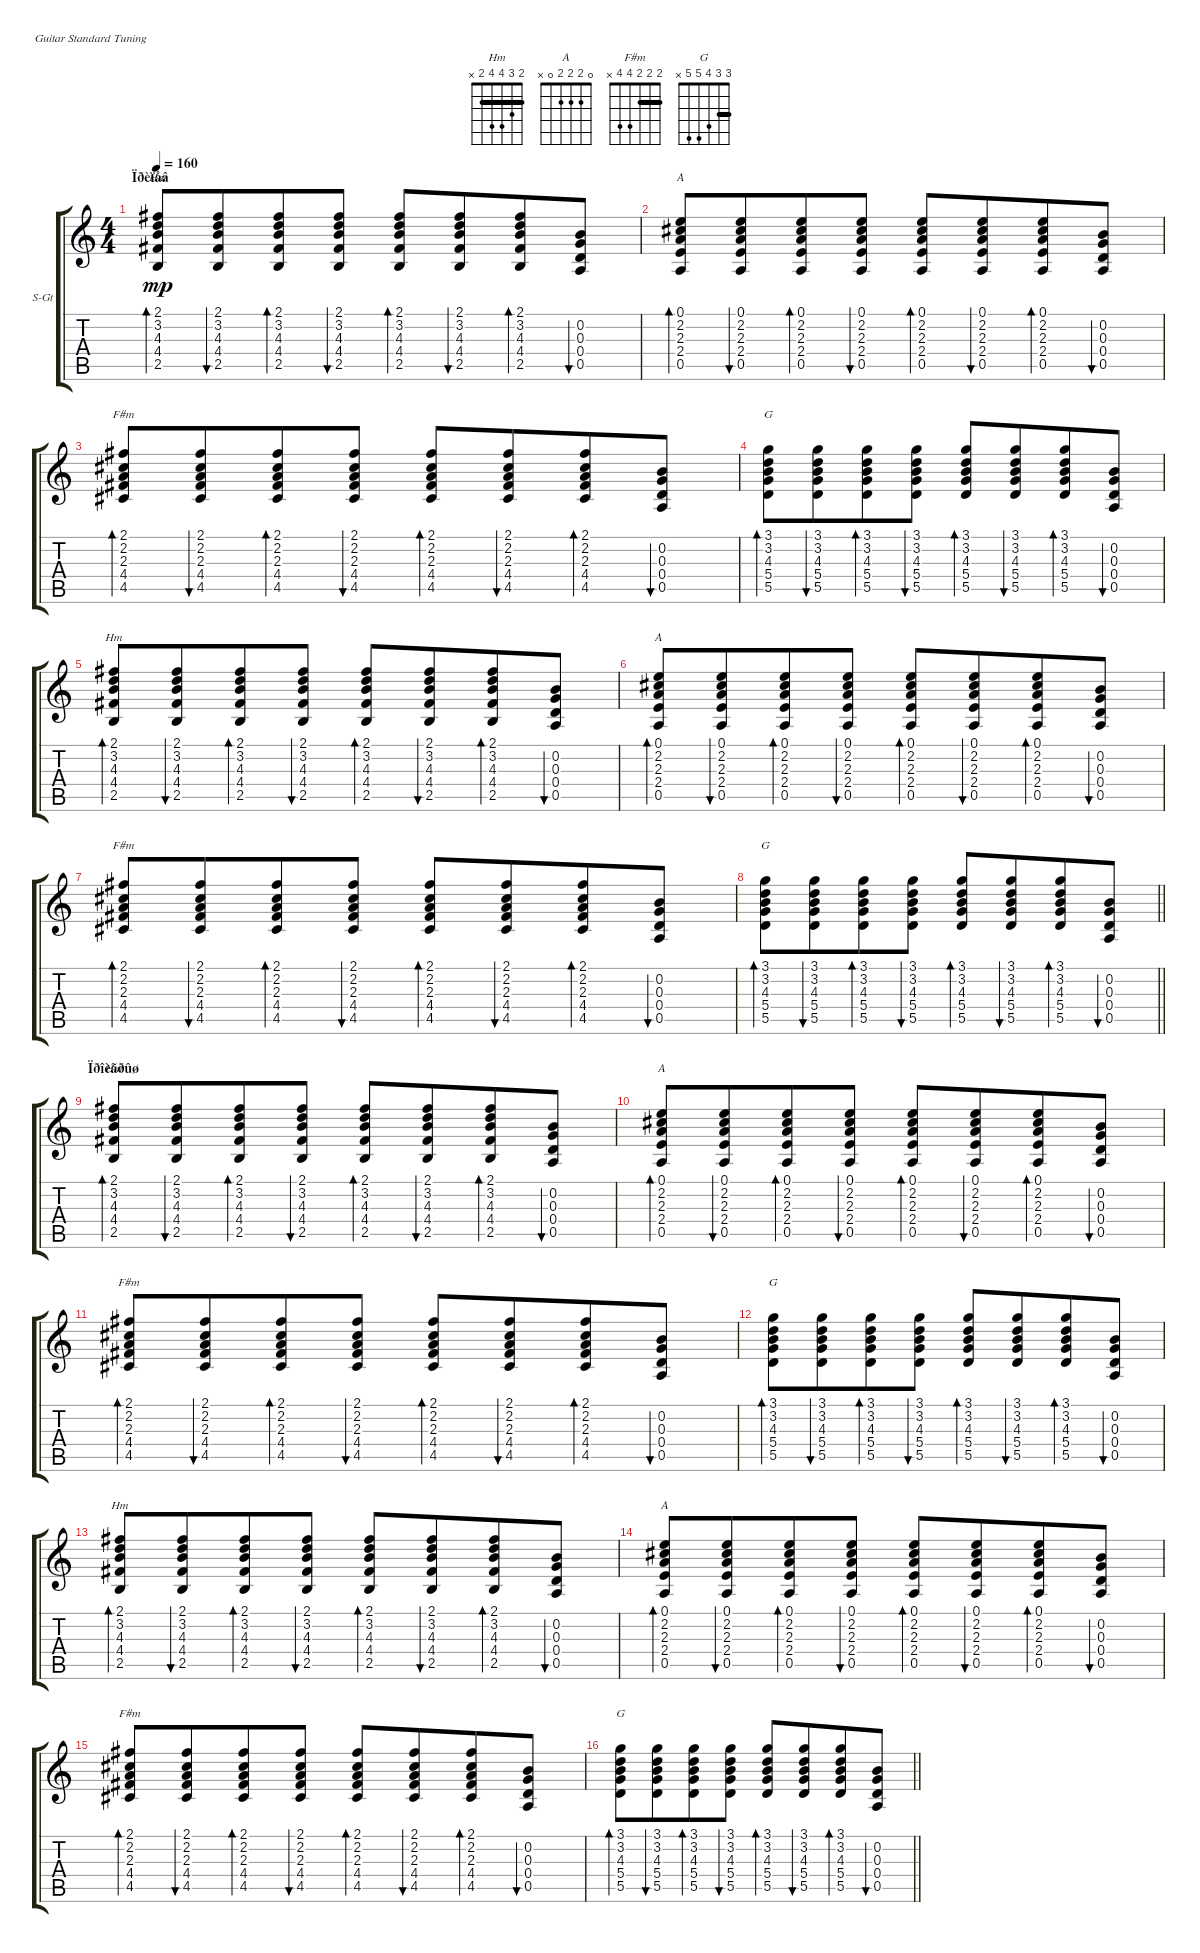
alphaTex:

\bracketExtendMode groupsimilarinstruments
\firstSystemTrackNameOrientation horizontal
\otherSystemsTrackNameOrientation horizontal
\track ("Цой" "S-Gt") {instrument acousticguitarsteel}
\staff {score tabs}
\tuning (E4 B3 G3 D3 A2 E2)
\chord ("Hm" 2 3 4 4 2 x) {barre 2}
\chord ("A" 0 2 2 2 0 x)
\chord ("F#m" 2 2 2 4 4 x) {barre (2 2)}
\chord ("G" 3 3 4 5 5 x) {barre 3}
\ts (4 4)
\section ("" "Ïðèïåâ")
\tempo 160
\clef g2
\ks c
(2.1 3.2 4.3 4.4 2.5).8{bd 60 ch "Hm" dy mp} (2.1 3.2 4.3 4.4 2.5).8{bu 60 beam merge} (2.1 3.2 4.3 4.4 2.5).8{bd 60} (2.1 3.2 4.3 4.4 2.5).8{bu 60} (2.1 3.2 4.3 4.4 2.5).8{bd 60} (2.1 3.2 4.3 4.4 2.5).8{bu 60 beam merge} (2.1 3.2 4.3 4.4 2.5).8{bd 60} (0.2 0.3 0.4 0.5).8{bu 60} |
(0.1 2.2 2.3 2.4 0.5).8{bd 60 ch "A"} (0.1 2.2 2.3 2.4 0.5).8{bu 60 beam merge} (0.1 2.2 2.3 2.4 0.5).8{bd 60} (0.1 2.2 2.3 2.4 0.5).8{bu 60} (0.1 2.2 2.3 2.4 0.5).8{bd 60} (0.1 2.2 2.3 2.4 0.5).8{bu 60 beam merge} (0.1 2.2 2.3 2.4 0.5).8{bd 60} (0.2 0.3 0.4 0.5).8{bu 60} |
(2.1 2.2 2.3 4.4 4.5).8{bd 60 ch "F#m"} (2.1 2.2 2.3 4.4 4.5).8{bu 60 beam merge} (2.1 2.2 2.3 4.4 4.5).8{bd 60} (2.1 2.2 2.3 4.4 4.5).8{bu 60} (2.1 2.2 2.3 4.4 4.5).8{bd 60} (2.1 2.2 2.3 4.4 4.5).8{bu 60 beam merge} (2.1 2.2 2.3 4.4 4.5).8{bd 60} (0.2 0.3 0.4 0.5).8{bu 60} |
(3.1 3.2 4.3 5.4 5.5).8{bd 60 ch "G"} (3.1 3.2 4.3 5.4 5.5).8{bu 60 beam merge} (3.1 3.2 4.3 5.4 5.5).8{bd 60} (3.1 3.2 4.3 5.4 5.5).8{bu 60} (3.1 3.2 4.3 5.4 5.5).8{bd 60} (3.1 3.2 4.3 5.4 5.5).8{bu 60 beam merge} (3.1 3.2 4.3 5.4 5.5).8{bd 60} (0.2 0.3 0.4 0.5).8{bu 60} |
(2.1 3.2 4.3 4.4 2.5).8{bd 60 ch "Hm"} (2.1 3.2 4.3 4.4 2.5).8{bu 60 beam merge} (2.1 3.2 4.3 4.4 2.5).8{bd 60} (2.1 3.2 4.3 4.4 2.5).8{bu 60} (2.1 3.2 4.3 4.4 2.5).8{bd 60} (2.1 3.2 4.3 4.4 2.5).8{bu 60 beam merge} (2.1 3.2 4.3 4.4 2.5).8{bd 60} (0.2 0.3 0.4 0.5).8{bu 60} |
(0.1 2.2 2.3 2.4 0.5).8{bd 60 ch "A"} (0.1 2.2 2.3 2.4 0.5).8{bu 60 beam merge} (0.1 2.2 2.3 2.4 0.5).8{bd 60} (0.1 2.2 2.3 2.4 0.5).8{bu 60} (0.1 2.2 2.3 2.4 0.5).8{bd 60} (0.1 2.2 2.3 2.4 0.5).8{bu 60 beam merge} (0.1 2.2 2.3 2.4 0.5).8{bd 60} (0.2 0.3 0.4 0.5).8{bu 60} |
(2.1 2.2 2.3 4.4 4.5).8{bd 60 ch "F#m"} (2.1 2.2 2.3 4.4 4.5).8{bu 60 beam merge} (2.1 2.2 2.3 4.4 4.5).8{bd 60} (2.1 2.2 2.3 4.4 4.5).8{bu 60} (2.1 2.2 2.3 4.4 4.5).8{bd 60} (2.1 2.2 2.3 4.4 4.5).8{bu 60 beam merge} (2.1 2.2 2.3 4.4 4.5).8{bd 60} (0.2 0.3 0.4 0.5).8{bu 60} |
\barLineRight lightlight
(3.1 3.2 4.3 5.4 5.5).8{bd 60 ch "G"} (3.1 3.2 4.3 5.4 5.5).8{bu 60 beam merge} (3.1 3.2 4.3 5.4 5.5).8{bd 60} (3.1 3.2 4.3 5.4 5.5).8{bu 60} (3.1 3.2 4.3 5.4 5.5).8{bd 60} (3.1 3.2 4.3 5.4 5.5).8{bu 60 beam merge} (3.1 3.2 4.3 5.4 5.5).8{bd 60} (0.2 0.3 0.4 0.5).8{bu 60} |
\section ("" "Ïðîèãðûø")
(2.1 3.2 4.3 4.4 2.5).8{bd 60 ch "Hm"} (2.1 3.2 4.3 4.4 2.5).8{bu 60 beam merge} (2.1 3.2 4.3 4.4 2.5).8{bd 60} (2.1 3.2 4.3 4.4 2.5).8{bu 60} (2.1 3.2 4.3 4.4 2.5).8{bd 60} (2.1 3.2 4.3 4.4 2.5).8{bu 60 beam merge} (2.1 3.2 4.3 4.4 2.5).8{bd 60} (0.2 0.3 0.4 0.5).8{bu 60} |
(0.1 2.2 2.3 2.4 0.5).8{bd 60 ch "A"} (0.1 2.2 2.3 2.4 0.5).8{bu 60 beam merge} (0.1 2.2 2.3 2.4 0.5).8{bd 60} (0.1 2.2 2.3 2.4 0.5).8{bu 60} (0.1 2.2 2.3 2.4 0.5).8{bd 60} (0.1 2.2 2.3 2.4 0.5).8{bu 60 beam merge} (0.1 2.2 2.3 2.4 0.5).8{bd 60} (0.2 0.3 0.4 0.5).8{bu 60} |
(2.1 2.2 2.3 4.4 4.5).8{bd 60 ch "F#m"} (2.1 2.2 2.3 4.4 4.5).8{bu 60 beam merge} (2.1 2.2 2.3 4.4 4.5).8{bd 60} (2.1 2.2 2.3 4.4 4.5).8{bu 60} (2.1 2.2 2.3 4.4 4.5).8{bd 60} (2.1 2.2 2.3 4.4 4.5).8{bu 60 beam merge} (2.1 2.2 2.3 4.4 4.5).8{bd 60} (0.2 0.3 0.4 0.5).8{bu 60} |
(3.1 3.2 4.3 5.4 5.5).8{bd 60 ch "G"} (3.1 3.2 4.3 5.4 5.5).8{bu 60 beam merge} (3.1 3.2 4.3 5.4 5.5).8{bd 60} (3.1 3.2 4.3 5.4 5.5).8{bu 60} (3.1 3.2 4.3 5.4 5.5).8{bd 60} (3.1 3.2 4.3 5.4 5.5).8{bu 60 beam merge} (3.1 3.2 4.3 5.4 5.5).8{bd 60} (0.2 0.3 0.4 0.5).8{bu 60} |
(2.1 3.2 4.3 4.4 2.5).8{bd 60 ch "Hm"} (2.1 3.2 4.3 4.4 2.5).8{bu 60 beam merge} (2.1 3.2 4.3 4.4 2.5).8{bd 60} (2.1 3.2 4.3 4.4 2.5).8{bu 60} (2.1 3.2 4.3 4.4 2.5).8{bd 60} (2.1 3.2 4.3 4.4 2.5).8{bu 60 beam merge} (2.1 3.2 4.3 4.4 2.5).8{bd 60} (0.2 0.3 0.4 0.5).8{bu 60} |
(0.1 2.2 2.3 2.4 0.5).8{bd 60 ch "A"} (0.1 2.2 2.3 2.4 0.5).8{bu 60 beam merge} (0.1 2.2 2.3 2.4 0.5).8{bd 60} (0.1 2.2 2.3 2.4 0.5).8{bu 60} (0.1 2.2 2.3 2.4 0.5).8{bd 60} (0.1 2.2 2.3 2.4 0.5).8{bu 60 beam merge} (0.1 2.2 2.3 2.4 0.5).8{bd 60} (0.2 0.3 0.4 0.5).8{bu 60} |
(2.1 2.2 2.3 4.4 4.5).8{bd 60 ch "F#m"} (2.1 2.2 2.3 4.4 4.5).8{bu 60 beam merge} (2.1 2.2 2.3 4.4 4.5).8{bd 60} (2.1 2.2 2.3 4.4 4.5).8{bu 60} (2.1 2.2 2.3 4.4 4.5).8{bd 60} (2.1 2.2 2.3 4.4 4.5).8{bu 60 beam merge} (2.1 2.2 2.3 4.4 4.5).8{bd 60} (0.2 0.3 0.4 0.5).8{bu 60} |
\barLineRight lightlight
(3.1 3.2 4.3 5.4 5.5).8{bd 60 ch "G"} (3.1 3.2 4.3 5.4 5.5).8{bu 60 beam merge} (3.1 3.2 4.3 5.4 5.5).8{bd 60} (3.1 3.2 4.3 5.4 5.5).8{bu 60} (3.1 3.2 4.3 5.4 5.5).8{bd 60} (3.1 3.2 4.3 5.4 5.5).8{bu 60 beam merge} (3.1 3.2 4.3 5.4 5.5).8{bd 60} (0.2 0.3 0.4 0.5).8{bu 60}
